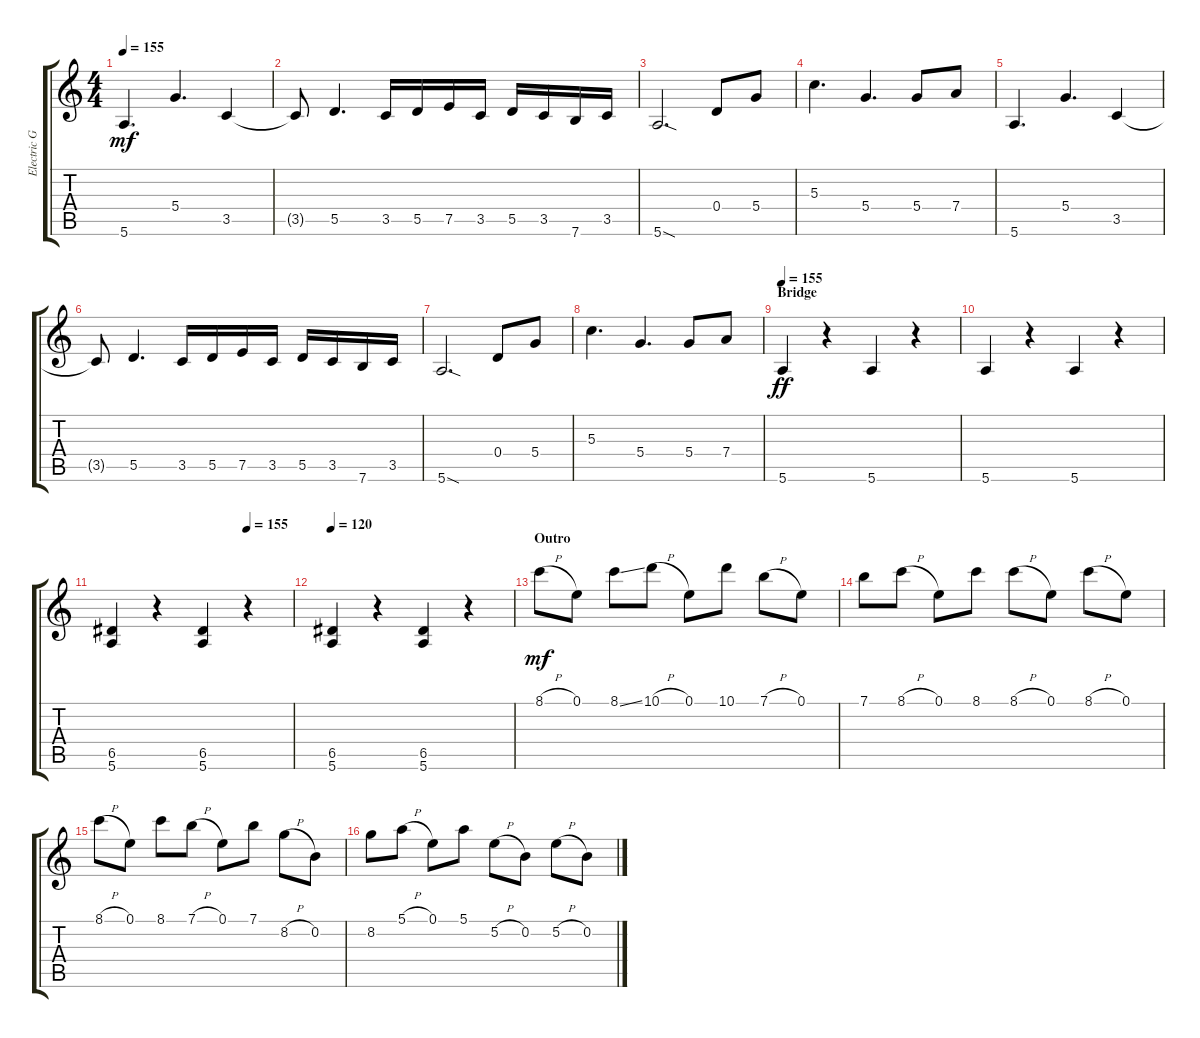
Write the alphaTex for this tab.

\track ("Electric Guitar" "Electric G") {instrument distortionguitar}
\staff {score tabs}
\tuning (E4 B3 G3 D3 A2 E2) {hide}
\ts (4 4)
\tempo 155
\clef g2
\ks c
5.6.4{d dy mf} 5.4.4{d} 3.5.4 |
3.5{t}.8 5.5.4{d} 3.5.16 5.5.16 7.5.16 3.5.16 5.5.16 3.5.16 7.6.16 3.5.16 |
5.6{sod}.2{d} 0.4.8 5.4.8 |
5.3.4{d} 5.4.4{d} 5.4.8 7.4.8 |
5.6.4{d} 5.4.4{d} 3.5.4 |
3.5{t}.8 5.5.4{d} 3.5.16 5.5.16 7.5.16 3.5.16 5.5.16 3.5.16 7.6.16 3.5.16 |
5.6{sod}.2{d} 0.4.8 5.4.8 |
5.3.4{d} 5.4.4{d} 5.4.8 7.4.8 |
\section ("" "Bridge")
\tempo 155
5.6.4{dy ff} r.4 5.6.4 r.4 |
5.6.4 r.4 5.6.4 r.4 |
\tempo (155 0.75)
(6.5 5.6).4 r.4 (6.5 5.6).4 r.4 |
\tempo 120
(6.5 5.6).4 r.4 (6.5 5.6).4 r.4 |
\section ("" "Outro")
8.1{h}.8{dy mf} 0.1.8 8.1{ss}.8 10.1{h}.8 0.1.8 10.1.8 7.1{h}.8 0.1.8 |
7.1.8 8.1{h}.8 0.1.8 8.1.8 8.1{h}.8 0.1.8 8.1{h}.8 0.1.8 |
8.1{h}.8 0.1.8 8.1.8 7.1{h}.8 0.1.8 7.1.8 8.2{h}.8 0.2.8 |
8.2.8 5.1{h}.8 0.1.8 5.1.8 5.2{h}.8 0.2.8 5.2{h}.8 0.2.8
